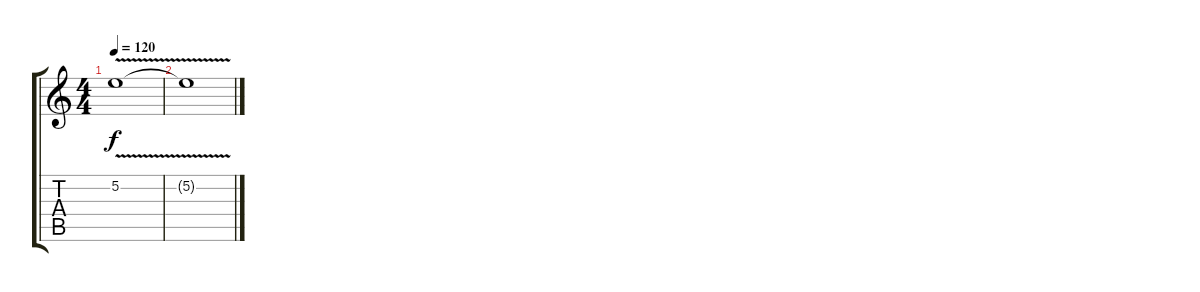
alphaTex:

\track "" {instrument overdrivenguitar}
\staff {score tabs}
\tuning (E4 B3 G3 D3 A2 E2) {hide}
\ts (4 4)
\tempo 120
\clef g2
\ks c
5.2{v}.1{dy f} |
5.2{t}.1
